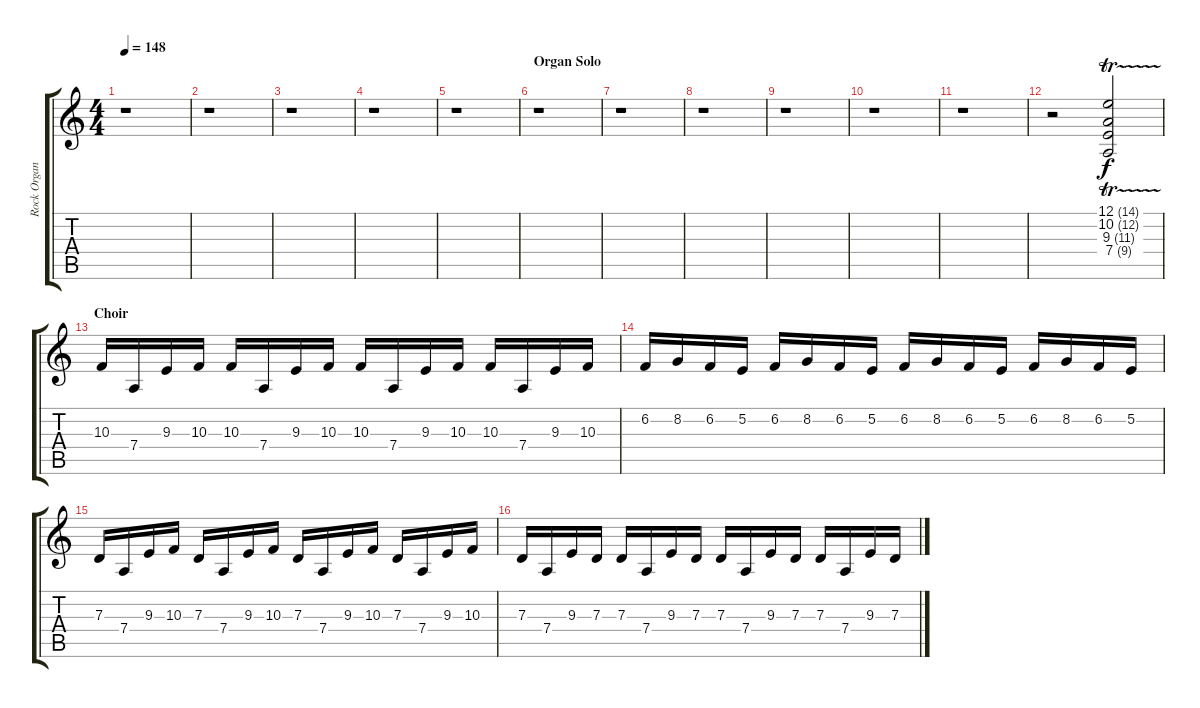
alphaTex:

\track ("Rock Organ" "Rock Organ") {instrument rockorgan}
\staff {score tabs}
\tuning (E4 B3 G3 D3 A2 D2) {hide}
\ts (4 4)
\tempo 148
\clef g2
\ks c
r.1{dy f} |
r.1 |
r.1 |
r.1 |
r.1 |
\section ("" "Organ Solo")
r.1 |
r.1 |
r.1 |
r.1 |
r.1 |
r.1 |
r.2 (12.1{tr (14 16)} 10.2{tr (12 16)} 9.3{tr (11 16)} 7.4{tr (9 16)}).2{volume 13 instrument guitarharmonics} |
\section ("" "Choir")
10.3.16{instrument rockorgan} 7.4.16 9.3.16 10.3.16 10.3.16 7.4.16 9.3.16 10.3.16 10.3.16 7.4.16 9.3.16 10.3.16 10.3.16 7.4.16 9.3.16 10.3.16 |
6.2.16 8.2.16 6.2.16 5.2.16 6.2.16 8.2.16 6.2.16 5.2.16 6.2.16 8.2.16 6.2.16 5.2.16 6.2.16 8.2.16 6.2.16 5.2.16 |
7.3.16 7.4.16 9.3.16 10.3.16 7.3.16 7.4.16 9.3.16 10.3.16 7.3.16 7.4.16 9.3.16 10.3.16 7.3.16 7.4.16 9.3.16 10.3.16 |
7.3.16 7.4.16 9.3.16 7.3.16 7.3.16 7.4.16 9.3.16 7.3.16 7.3.16 7.4.16 9.3.16 7.3.16 7.3.16 7.4.16 9.3.16 7.3.16
